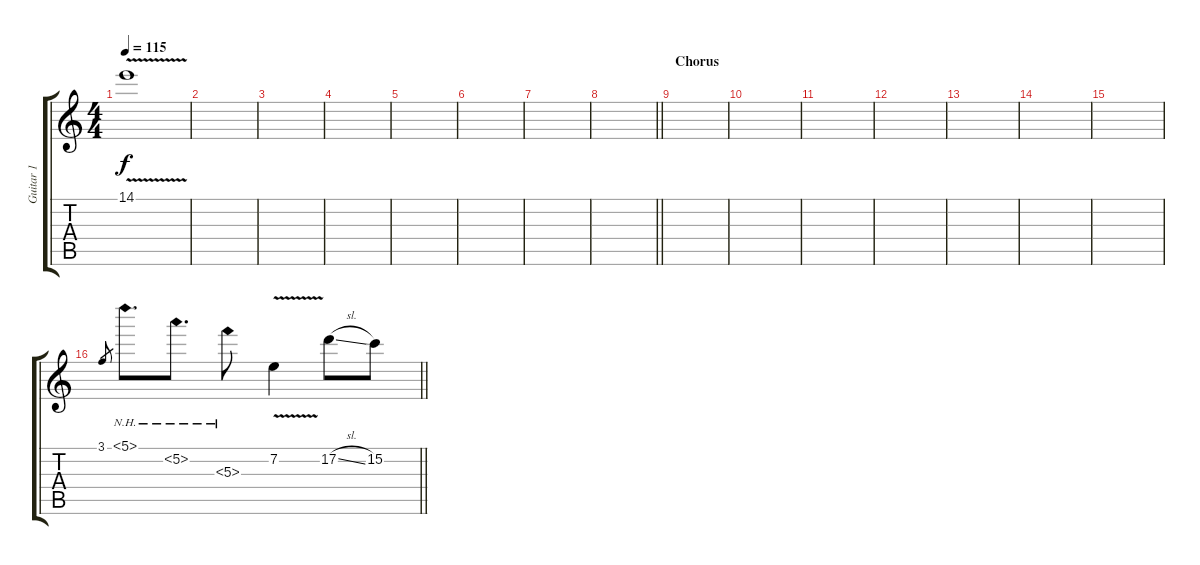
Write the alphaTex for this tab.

\track ("Guitar 1" "Guitar 1") {instrument distortionguitar}
\staff {score tabs}
\tuning (D4 A3 F3 C3 G2 D2) {hide}
\ts (4 4)
\tempo 115
\clef g2
\ks c
14.1{v}.1{dy f} |
|
|
|
|
|
|
\barLineRight lightlight
|
\section ("" "Chorus")
|
|
|
|
|
|
|
\barLineRight lightlight
3.1.8{gr} 5.1{nh}.8{d} 5.2{nh}.8{d} 5.3{nh}.8 7.2{v}.4 17.2{sl}.8 15.2.8
